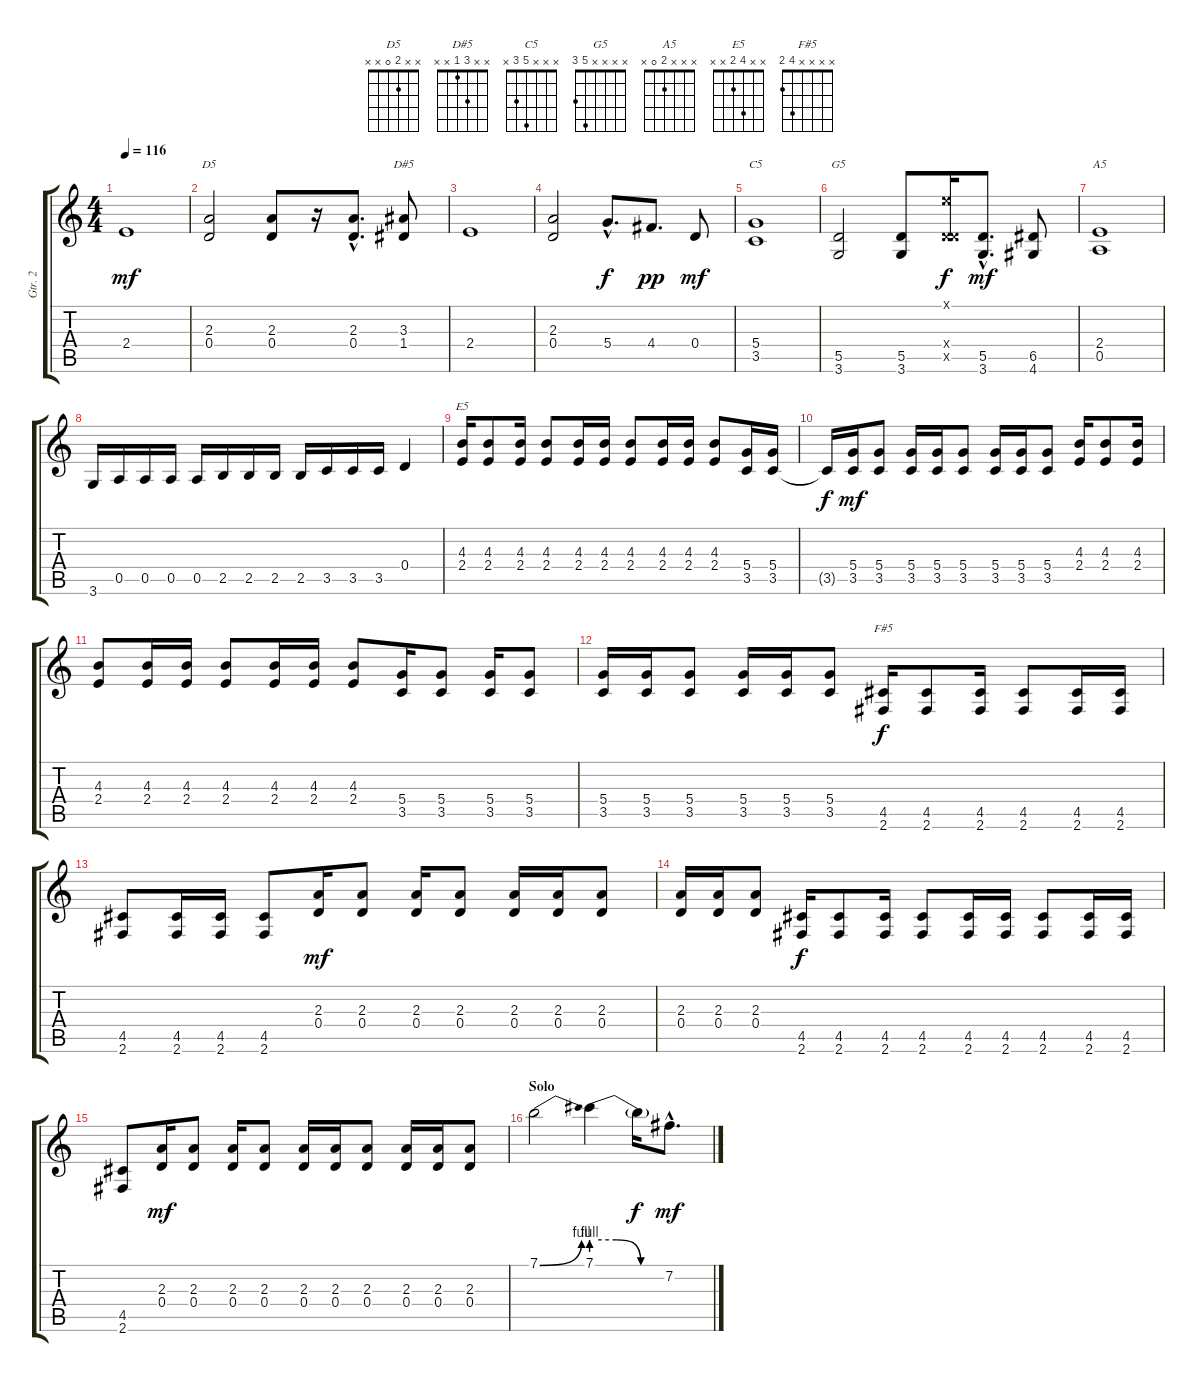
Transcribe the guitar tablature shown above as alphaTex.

\track ("Gtr. 2" "Gtr. 2") {instrument overdrivenguitar}
\staff {score tabs}
\tuning (E4 B3 G3 D3 A2 E2) {hide}
\chord ("D5" x x 2 0 x x)
\chord ("D#5" x x 3 1 x x)
\chord ("C5" x x x 5 3 x)
\chord ("G5" x x x x 5 3)
\chord ("A5" x x x 2 0 x)
\chord ("E5" x x 4 2 x x)
\chord ("F#5" x x x x 4 2)
\ts (4 4)
\tempo 116
\clef g2
\ks c
2.4.1{dy mf} |
(2.3 0.4).2{ch "D5"} (2.3 0.4).8 r.16 (2.3{hac} 0.4{hac}).8{d} (3.3 1.4).8{ch "D#5"} |
2.4.1 |
(2.3 0.4).2 5.4{hac}.8{d dy f} 4.4.8{d dy pp} 0.4.8{dy mf} |
(5.4 3.5).1{ch "C5"} |
(5.5 3.6).2{ch "G5"} (5.5 3.6).8 (0.1{x} 0.4{x} 5.5{x}).16{dy f} (5.5{hac} 3.6{hac}).8{d dy mf} (6.5 4.6).8 |
(2.4 0.5).1{ch "A5"} |
3.6.16 0.5.16 0.5.16 0.5.16 0.5.16 2.5.16 2.5.16 2.5.16 2.5.16 3.5.16 3.5.16 3.5.16 0.4.4 |
(4.3 2.4).16{ch "E5"} (4.3 2.4).8 (4.3 2.4).16 (4.3 2.4).8 (4.3 2.4).16 (4.3 2.4).16 (4.3 2.4).8 (4.3 2.4).16 (4.3 2.4).16 (4.3 2.4).8 (5.4 3.5).16 (5.4 3.5).16 |
3.5{t}.16{dy f} (5.4 3.5).16{dy mf} (5.4 3.5).8 (5.4 3.5).16 (5.4 3.5).16 (5.4 3.5).8 (5.4 3.5).16 (5.4 3.5).16 (5.4 3.5).8 (4.3 2.4).16 (4.3 2.4).8 (4.3 2.4).16 |
(4.3 2.4).8 (4.3 2.4).16 (4.3 2.4).16 (4.3 2.4).8 (4.3 2.4).16 (4.3 2.4).16 (4.3 2.4).8 (5.4 3.5).16 (5.4 3.5).8 (5.4 3.5).16 (5.4 3.5).8 |
(5.4 3.5).16 (5.4 3.5).16 (5.4 3.5).8 (5.4 3.5).16 (5.4 3.5).16 (5.4 3.5).8 (4.5 2.6).16{ch "F#5" dy f} (4.5 2.6).8 (4.5 2.6).16 (4.5 2.6).8 (4.5 2.6).16 (4.5 2.6).16 |
(4.5 2.6).8 (4.5 2.6).16 (4.5 2.6).16 (4.5 2.6).8 (2.3 0.4).16{dy mf} (2.3 0.4).8 (2.3 0.4).16 (2.3 0.4).8 (2.3 0.4).16 (2.3 0.4).16 (2.3 0.4).8 |
(2.3 0.4).16 (2.3 0.4).16 (2.3 0.4).8 (4.5 2.6).16{dy f} (4.5 2.6).8 (4.5 2.6).16 (4.5 2.6).8 (4.5 2.6).16 (4.5 2.6).16 (4.5 2.6).8 (4.5 2.6).16 (4.5 2.6).16 |
(4.5 2.6).8 (2.3 0.4).16{dy mf} (2.3 0.4).8 (2.3 0.4).16 (2.3 0.4).8 (2.3 0.4).16 (2.3 0.4).16 (2.3 0.4).8 (2.3 0.4).16 (2.3 0.4).16 (2.3 0.4).8 |
\section ("" "Solo")
7.1{be (bend 0 0 60 4)}.2 7.1{be (custom 0 4 20 4 40 0 60 0)}.4 7.1{t}.16{dy f} 7.2{hac}.8{d dy mf}
